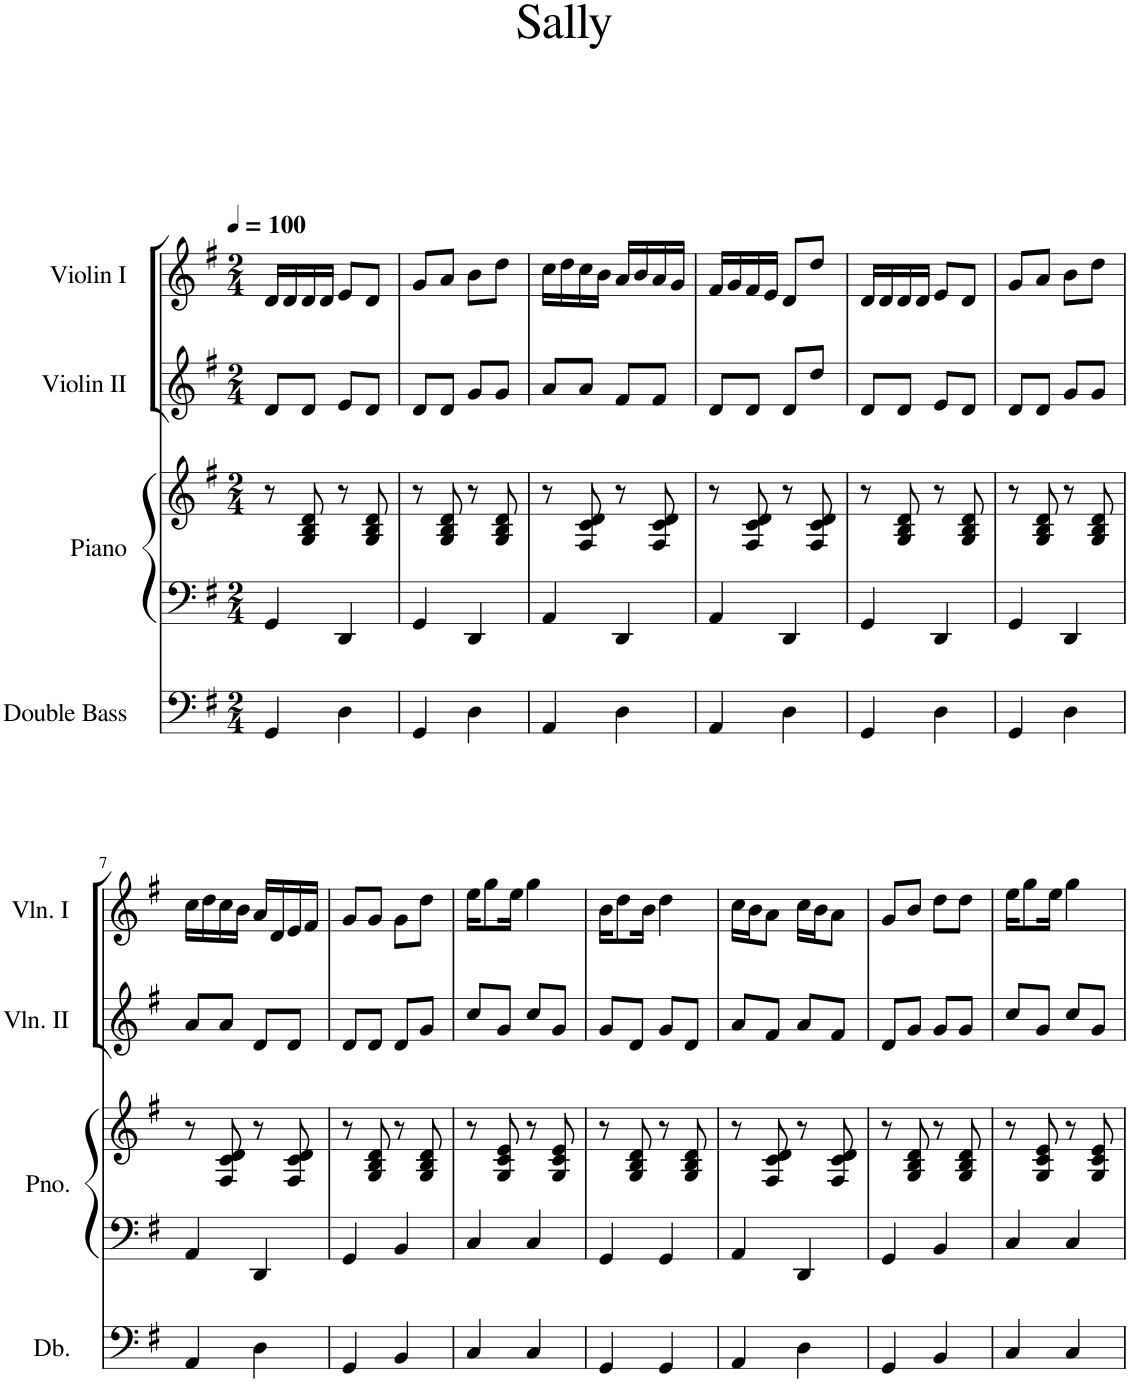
**kern	**kern	**kern	**kern	**kern
*part4	*part3	*part3	*part2	*part1
*staff5	*staff4	*staff3	*staff2	*staff1
*I"Double Bass	*I"Piano	*	*I"Violin II	*I"Violin I
*I'Db.	*I'Pno.	*	*I'Vln. II	*I'Vln. I
*clefF4	*clefF4	*clefG2	*clefG2	*clefG2
*Trd7c12	*	*	*	*
*k[f#]	*k[f#]	*k[f#]	*k[f#]	*k[f#]
*G:	*G:	*G:	*G:	*G:
*M2/4	*M2/4	*M2/4	*M2/4	*M2/4
*MM100	*MM100	*MM100	*MM100	*MM100
=1	=1	=1	=1	=1
4GG/	4GG/	8r	8d/L	16d/LL
.	.	.	.	16d/
.	.	8G/ 8B/ 8d/	8d/J	16d/
.	.	.	.	16d/JJ
4D\	4DD/	8r	8e/L	8e/L
.	.	8G/ 8B/ 8d/	8d/J	8d/J
=2	=2	=2	=2	=2
4GG/	4GG/	8r	8d/L	8g/L
.	.	8G/ 8B/ 8d/	8d/J	8a/J
4D\	4DD/	8r	8g/L	8b\L
.	.	8G/ 8B/ 8d/	8g/J	8dd\J
=3	=3	=3	=3	=3
4AA/	4AA/	8r	8a/L	16cc\LL
.	.	.	.	16dd\
.	.	8F#/ 8c/ 8d/	8a/J	16cc\
.	.	.	.	16b\JJ
4D\	4DD/	8r	8f#/L	16a/LL
.	.	.	.	16b/
.	.	8F#/ 8c/ 8d/	8f#/J	16a/
.	.	.	.	16g/JJ
=4	=4	=4	=4	=4
4AA/	4AA/	8r	8d/L	16f#/LL
.	.	.	.	16g/
.	.	8F#/ 8c/ 8d/	8d/J	16f#/
.	.	.	.	16e/JJ
4D\	4DD/	8r	8d/L	8d/L
.	.	8F#/ 8c/ 8d/	8dd/J	8dd/J
=5	=5	=5	=5	=5
4GG/	4GG/	8r	8d/L	16d/LL
.	.	.	.	16d/
.	.	8G/ 8B/ 8d/	8d/J	16d/
.	.	.	.	16d/JJ
4D\	4DD/	8r	8e/L	8e/L
.	.	8G/ 8B/ 8d/	8d/J	8d/J
=6	=6	=6	=6	=6
4GG/	4GG/	8r	8d/L	8g/L
.	.	8G/ 8B/ 8d/	8d/J	8a/J
4D\	4DD/	8r	8g/L	8b\L
.	.	8G/ 8B/ 8d/	8g/J	8dd\J
!!LO:LB:g=z
=7	=7	=7	=7	=7
4AA/	4AA/	8r	8a/L	16cc\LL
.	.	.	.	16dd\
.	.	8F#/ 8c/ 8d/	8a/J	16cc\
.	.	.	.	16b\JJ
4D\	4DD/	8r	8d/L	16a/LL
.	.	.	.	16d/
.	.	8F#/ 8c/ 8d/	8d/J	16e/
.	.	.	.	16f#/JJ
=8	=8	=8	=8	=8
4GG/	4GG/	8r	8d/L	8g/L
.	.	8G/ 8B/ 8d/	8d/J	8g/J
4BB/	4BB/	8r	8d/L	8g\L
.	.	8G/ 8B/ 8d/	8g/J	8dd\J
=9	=9	=9	=9	=9
4C/	4C/	8r	8cc/L	16ee\KL
.	.	.	.	8gg\
.	.	8G/ 8c/ 8e/	8g/J	.
.	.	.	.	16ee\Jk
4C/	4C/	8r	8cc/L	4gg\
.	.	8G/ 8c/ 8e/	8g/J	.
=10	=10	=10	=10	=10
4GG/	4GG/	8r	8g/L	16b\KL
.	.	.	.	8dd\
.	.	8G/ 8B/ 8d/	8d/J	.
.	.	.	.	16b\Jk
4GG/	4GG/	8r	8g/L	4dd\
.	.	8G/ 8B/ 8d/	8d/J	.
=11	=11	=11	=11	=11
4AA/	4AA/	8r	8a/L	16cc\LL
.	.	.	.	16b\J
.	.	8F#/ 8c/ 8d/	8f#/J	8a\J
4D\	4DD/	8r	8a/L	16cc\LL
.	.	.	.	16b\J
.	.	8F#/ 8c/ 8d/	8f#/J	8a\J
=12	=12	=12	=12	=12
4GG/	4GG/	8r	8d/L	8g/L
.	.	8G/ 8B/ 8d/	8g/J	8b/J
4BB/	4BB/	8r	8g/L	8dd\L
.	.	8G/ 8B/ 8d/	8g/J	8dd\J
=13	=13	=13	=13	=13
4C/	4C/	8r	8cc/L	16ee\KL
.	.	.	.	8gg\
.	.	8G/ 8c/ 8e/	8g/J	.
.	.	.	.	16ee\Jk
4C/	4C/	8r	8cc/L	4gg\
.	.	8G/ 8c/ 8e/	8g/J	.
=	=	=	=	=
*-	*-	*-	*-	*-
